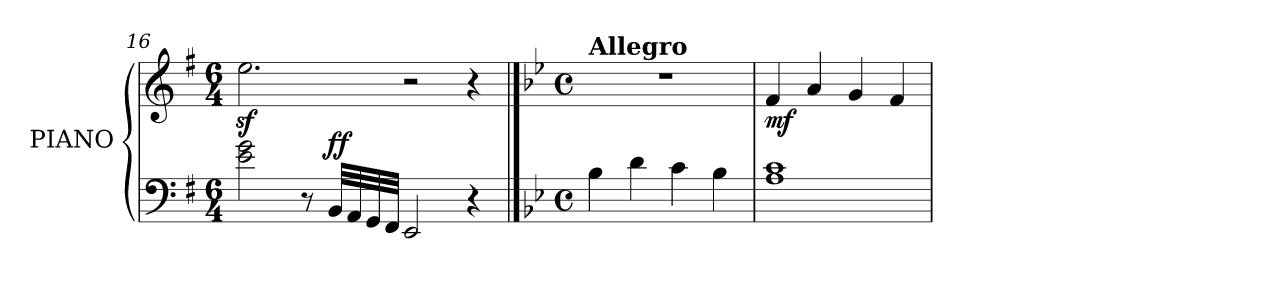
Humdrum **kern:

**kern	**kern	**dynam
*part1	*part1	*part1
*staff2	*staff1	*staff1/2
*I"PIANO	*	*
*I'Pno.	*	*
*clefF4	*clefG2	*
*k[f#]	*k[f#]	*
*M6/4	*M6/4	*
=16	=16	=16
2e\ 2g\	2.eez<\	.
8r	.	.
!	!	!LO:DY:a=2
32BB/LLL	.	ff
32AA/	.	.
32GG/	.	.
32FF#/JJJ	.	.
2EE/	2r	.
4r	4r	.
!!LO:LB:g=z
==1	==1	==1
*k[b-e-]	*k[b-e-]	*
*M4/4	*M4/4	*
*met(c)	*met(c)	*
!	!LO:TX:a:B:t=Allegro	!
4B-\	1r	.
4d\	.	.
4c\	.	.
4B-\	.	.
=2	=2	=2
!	!	!LO:DY:b
1A 1c	4f/	mf
.	4a/	.
.	4g/	.
.	4f/	.
=	=	=
*-	*-	*-
